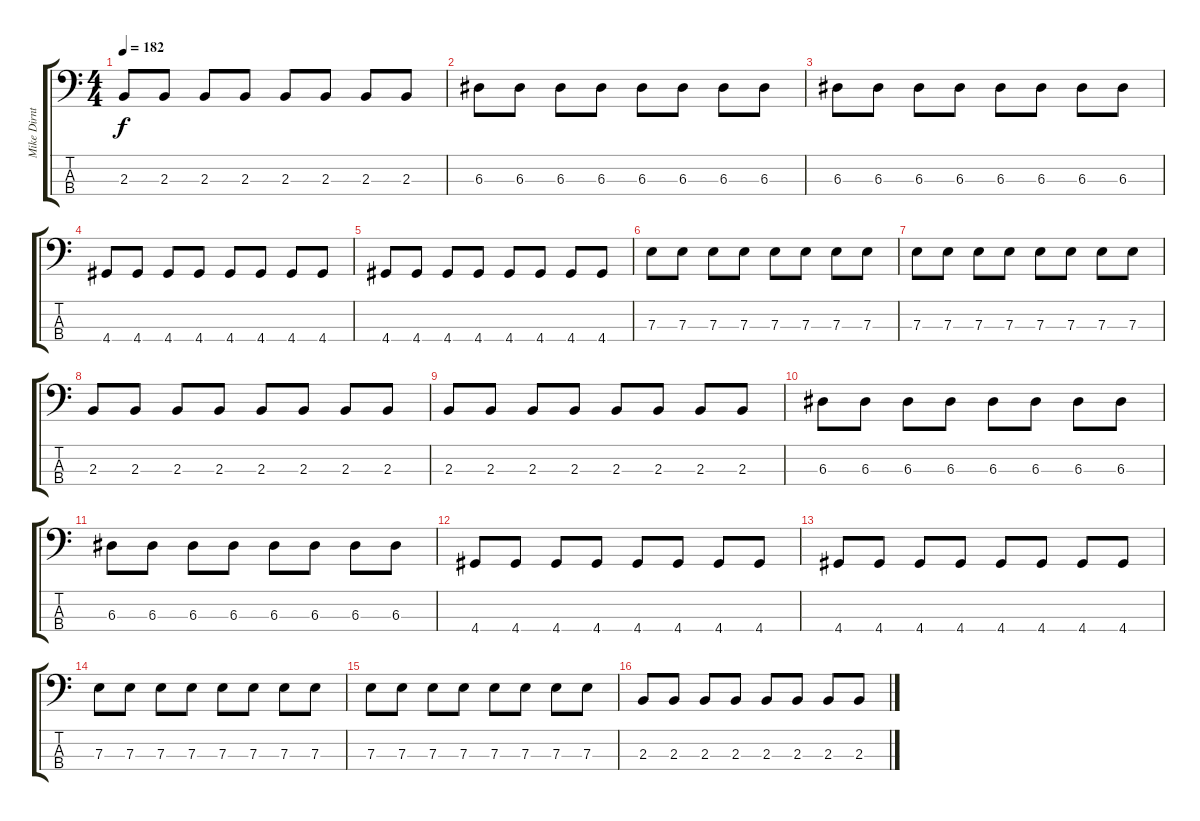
\track ("Mike Dirnt" "Mike Dirnt") {instrument electricbasspick}
\staff {score tabs}
\tuning (G2 D2 A1 E1) {hide}
\ts (4 4)
\tempo 182
\clef f4
\ks c
2.3.8{dy f} 2.3.8 2.3.8 2.3.8 2.3.8 2.3.8 2.3.8 2.3.8 |
6.3.8 6.3.8 6.3.8 6.3.8 6.3.8 6.3.8 6.3.8 6.3.8 |
6.3.8 6.3.8 6.3.8 6.3.8 6.3.8 6.3.8 6.3.8 6.3.8 |
4.4.8 4.4.8 4.4.8 4.4.8 4.4.8 4.4.8 4.4.8 4.4.8 |
4.4.8 4.4.8 4.4.8 4.4.8 4.4.8 4.4.8 4.4.8 4.4.8 |
7.3.8 7.3.8 7.3.8 7.3.8 7.3.8 7.3.8 7.3.8 7.3.8 |
7.3.8 7.3.8 7.3.8 7.3.8 7.3.8 7.3.8 7.3.8 7.3.8 |
2.3.8 2.3.8 2.3.8 2.3.8 2.3.8 2.3.8 2.3.8 2.3.8 |
2.3.8 2.3.8 2.3.8 2.3.8 2.3.8 2.3.8 2.3.8 2.3.8 |
6.3.8 6.3.8 6.3.8 6.3.8 6.3.8 6.3.8 6.3.8 6.3.8 |
6.3.8 6.3.8 6.3.8 6.3.8 6.3.8 6.3.8 6.3.8 6.3.8 |
4.4.8 4.4.8 4.4.8 4.4.8 4.4.8 4.4.8 4.4.8 4.4.8 |
4.4.8 4.4.8 4.4.8 4.4.8 4.4.8 4.4.8 4.4.8 4.4.8 |
7.3.8 7.3.8 7.3.8 7.3.8 7.3.8 7.3.8 7.3.8 7.3.8 |
7.3.8 7.3.8 7.3.8 7.3.8 7.3.8 7.3.8 7.3.8 7.3.8 |
2.3.8 2.3.8 2.3.8 2.3.8 2.3.8 2.3.8 2.3.8 2.3.8
